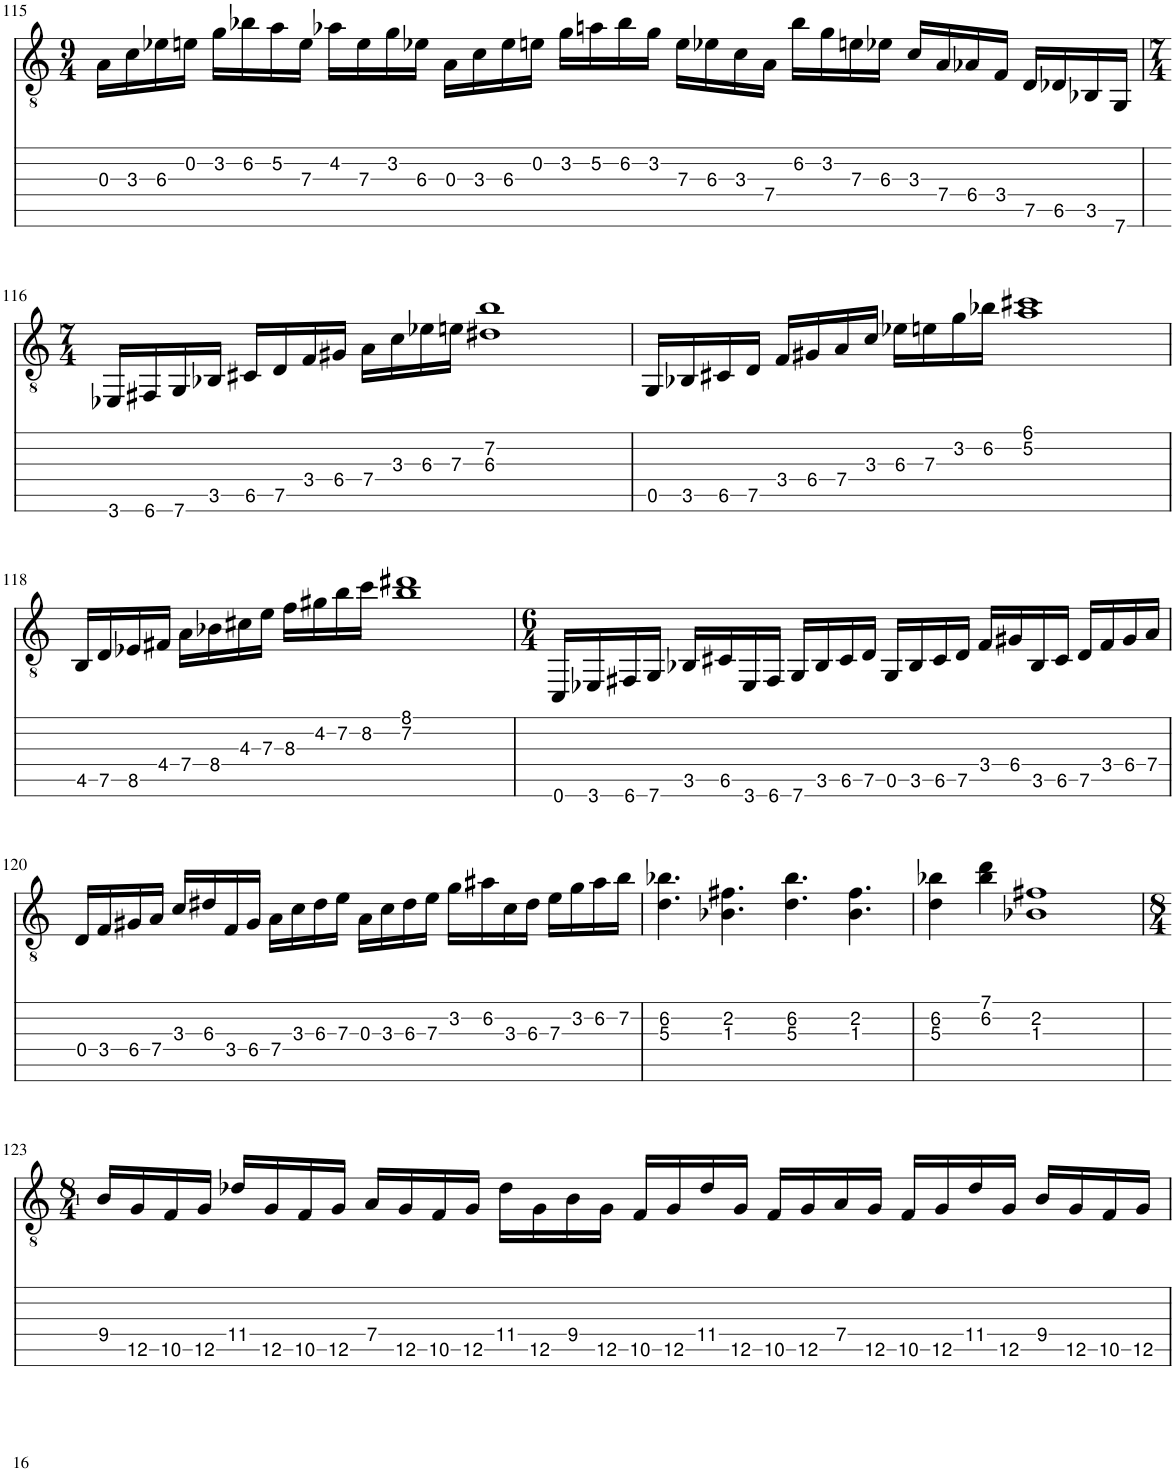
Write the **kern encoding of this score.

**kern	**kern
*part1	*part1
*staff2	*staff1
*I"Electric Guitar	*
*I'El. Guit.	*
!!LO:PB:g=z
*	*clefGv2
*k[]	*k[]
*M9/4	*M9/4
=115	=115
16ALL	16A\LL
16c	16c\
16e-	16e-X\
16e	16en\JJ
16g	16g\LL
16b-	16b-X\
16a	16a\
16e	16e\JJ
16a-	16a-X\LL
16e	16e\
16g	16g\
16e-JJ	16e-X\JJ
16ALL	16A\LL
16c	16c\
16e-	16e-\
16e	16en\JJ
16g	16g\LL
16a	16an\
16b-	16b-\
16g	16g\JJ
16e	16e\LL
16e-	16e-X\
16c	16c\
16AJJ	16A\JJ
16b-LL	16b-\LL
16g	16g\
16e	16en\
16e-	16e-X\JJ
16c	16c/LL
16A	16A/
16A-	16A-X/
16F	16F/JJ
16D	16D/LL
16D-	16D-X/
16BB-	16BB-X/
16GGJJ	16GG/JJ
!!LO:LB:g=z
=116	=116
*M7/4	*M7/4
16EE-XLL	16EE-X/LL
16FF#X	16FF#X/
16GG	16GG/
16BB-X	16BB-X/JJ
16C#X	16C#X/LL
16D	16D/
16F	16F/
16G#XJJ	16G#X/JJ
16ALL	16A\LL
16c	16c\
16e-X	16e-X\
16enJJ	16en\JJ
1d# 1b	1d#X 1b
=117	=117
16GGLL	16GG/LL
16BB-	16BB-X/
16C#	16C#X/
16D	16D/JJ
16F	16F/LL
16G#	16G#X/
16A	16A/
16cJJ	16c/JJ
16e-LL	16e-X\LL
16e	16en\
16g	16g\
16b-JJ	16b-X\JJ
1a 1cc#	1a 1cc#X
!!LO:LB:g=z
=118	=118
16BBLL	16BB/LL
16D	16D/
16E-	16E-X/
16F#	16F#X/JJ
16A	16A\LL
16B-	16B-X\
16c#	16c#X\
16eJJ	16e\JJ
16fLL	16f\LL
16g#	16g#X\
16b	16b\
16ccJJ	16cc\JJ
1b 1dd#	1b 1dd#X
=119	=119
*M6/4	*M6/4
16CCLL	16CC/LL
16EE-X	16EE-X/
16FF#X	16FF#X/
16GG	16GG/JJ
16BB-X	16BB-X/LL
16C#X	16C#X/
16EE-	16EE-/
16FF#	16FF#/JJ
16GG	16GG/LL
16BB-	16BB-/
16C#	16C#/
16DJJ	16D/JJ
16GGLL	16GG/LL
16BB-	16BB-/
16C#	16C#/
16D	16D/JJ
16F	16F/LL
16G#X	16G#X/
16BB-	16BB-/
16C#	16C#/JJ
16D	16D/LL
16F	16F/
16G#	16G#/
16AJJ	16A/JJ
!!LO:LB:g=z
=120	=120
16DLL	16D/LL
16F	16F/
16G#	16G#X/
16A	16A/JJ
16c	16c/LL
16d#	16d#X/
16F	16F/
16G#	16G#/JJ
16A	16A\LL
16c	16c\
16d#	16d#\
16eJJ	16e\JJ
16ALL	16A\LL
16c	16c\
16d#	16d#\
16e	16e\JJ
16g	16g\LL
16a#	16a#X\
16c	16c\
16d#	16d#\JJ
16e	16e\LL
16g	16g\
16a#	16a#\
16bJJ	16b\JJ
=121	=121
4.d 4.b-	4.d\ 4.b-X\
4.B- 4.f#	4.B-X\ 4.f#X\
4.d 4.b-	4.d\ 4.b-\
4.B- 4.f#	4.B-\ 4.f#\
=122	=122
4d 4b-	4d\ 4b-X\
4b- 4dd	4b-\ 4dd\
1B-X 1f#X	1B-X 1f#X
!!LO:LB:g=z
=123	=123
*M8/4	*M8/4
16BLL	16B/LL
16G	16G/
16F	16F/
16G	16G/JJ
16d-X	16d-X/LL
16G	16G/
16F	16F/
16G	16G/JJ
16A	16A/LL
16G	16G/
16F	16F/
16G	16G/JJ
16d-	16d-\LL
16G	16G\
16B	16B\
16G	16G\JJ
16F	16F/LL
16G	16G/
16d-	16d-/
16G	16G/JJ
16F	16F/LL
16G	16G/
16A	16A/
16G	16G/JJ
16F	16F/LL
16G	16G/
16d-X	16d-/
16G	16G/JJ
16B	16B/LL
16G	16G/
16F	16F/
16GJJ	16G/JJ
=	=
*-	*-
